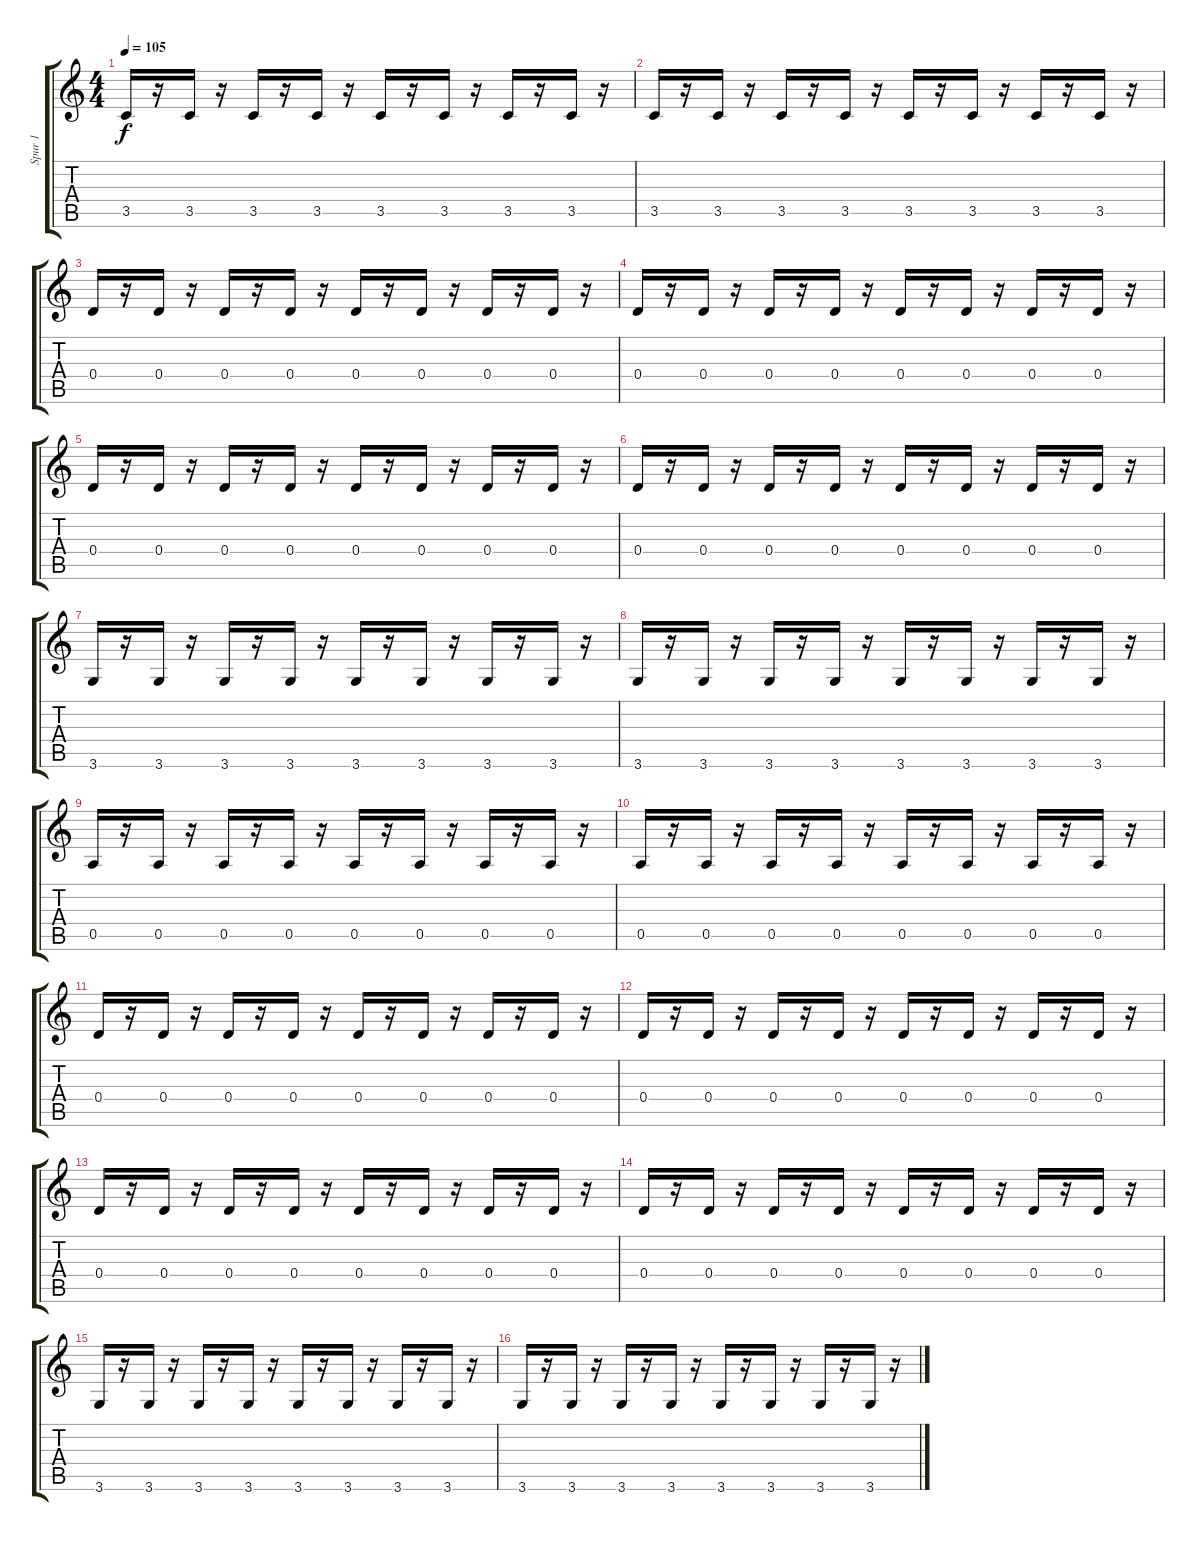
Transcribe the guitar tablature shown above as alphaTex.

\track ("Spur 1" "Spur 1") {instrument electricguitarmuted}
\staff {score tabs}
\tuning (E4 B3 G3 D3 A2 E2) {hide}
\ts (4 4)
\tempo 105
\clef g2
\ks c
3.5.16{dy f} r.16 3.5.16 r.16 3.5.16 r.16 3.5.16 r.16 3.5.16 r.16 3.5.16 r.16 3.5.16 r.16 3.5.16 r.16 |
3.5.16 r.16 3.5.16 r.16 3.5.16 r.16 3.5.16 r.16 3.5.16 r.16 3.5.16 r.16 3.5.16 r.16 3.5.16 r.16 |
0.4.16 r.16 0.4.16 r.16 0.4.16 r.16 0.4.16 r.16 0.4.16 r.16 0.4.16 r.16 0.4.16 r.16 0.4.16 r.16 |
0.4.16 r.16 0.4.16 r.16 0.4.16 r.16 0.4.16 r.16 0.4.16 r.16 0.4.16 r.16 0.4.16 r.16 0.4.16 r.16 |
0.4.16 r.16 0.4.16 r.16 0.4.16 r.16 0.4.16 r.16 0.4.16 r.16 0.4.16 r.16 0.4.16 r.16 0.4.16 r.16 |
0.4.16 r.16 0.4.16 r.16 0.4.16 r.16 0.4.16 r.16 0.4.16 r.16 0.4.16 r.16 0.4.16 r.16 0.4.16 r.16 |
3.6.16 r.16 3.6.16 r.16 3.6.16 r.16 3.6.16 r.16 3.6.16 r.16 3.6.16 r.16 3.6.16 r.16 3.6.16 r.16 |
3.6.16 r.16 3.6.16 r.16 3.6.16 r.16 3.6.16 r.16 3.6.16 r.16 3.6.16 r.16 3.6.16 r.16 3.6.16 r.16 |
0.5.16 r.16 0.5.16 r.16 0.5.16 r.16 0.5.16 r.16 0.5.16 r.16 0.5.16 r.16 0.5.16 r.16 0.5.16 r.16 |
0.5.16 r.16 0.5.16 r.16 0.5.16 r.16 0.5.16 r.16 0.5.16 r.16 0.5.16 r.16 0.5.16 r.16 0.5.16 r.16 |
0.4.16 r.16 0.4.16 r.16 0.4.16 r.16 0.4.16 r.16 0.4.16 r.16 0.4.16 r.16 0.4.16 r.16 0.4.16 r.16 |
0.4.16 r.16 0.4.16 r.16 0.4.16 r.16 0.4.16 r.16 0.4.16 r.16 0.4.16 r.16 0.4.16 r.16 0.4.16 r.16 |
0.4.16 r.16 0.4.16 r.16 0.4.16 r.16 0.4.16 r.16 0.4.16 r.16 0.4.16 r.16 0.4.16 r.16 0.4.16 r.16 |
0.4.16 r.16 0.4.16 r.16 0.4.16 r.16 0.4.16 r.16 0.4.16 r.16 0.4.16 r.16 0.4.16 r.16 0.4.16 r.16 |
3.6.16 r.16 3.6.16 r.16 3.6.16 r.16 3.6.16 r.16 3.6.16 r.16 3.6.16 r.16 3.6.16 r.16 3.6.16 r.16 |
3.6.16 r.16 3.6.16 r.16 3.6.16 r.16 3.6.16 r.16 3.6.16 r.16 3.6.16 r.16 3.6.16 r.16 3.6.16 r.16
